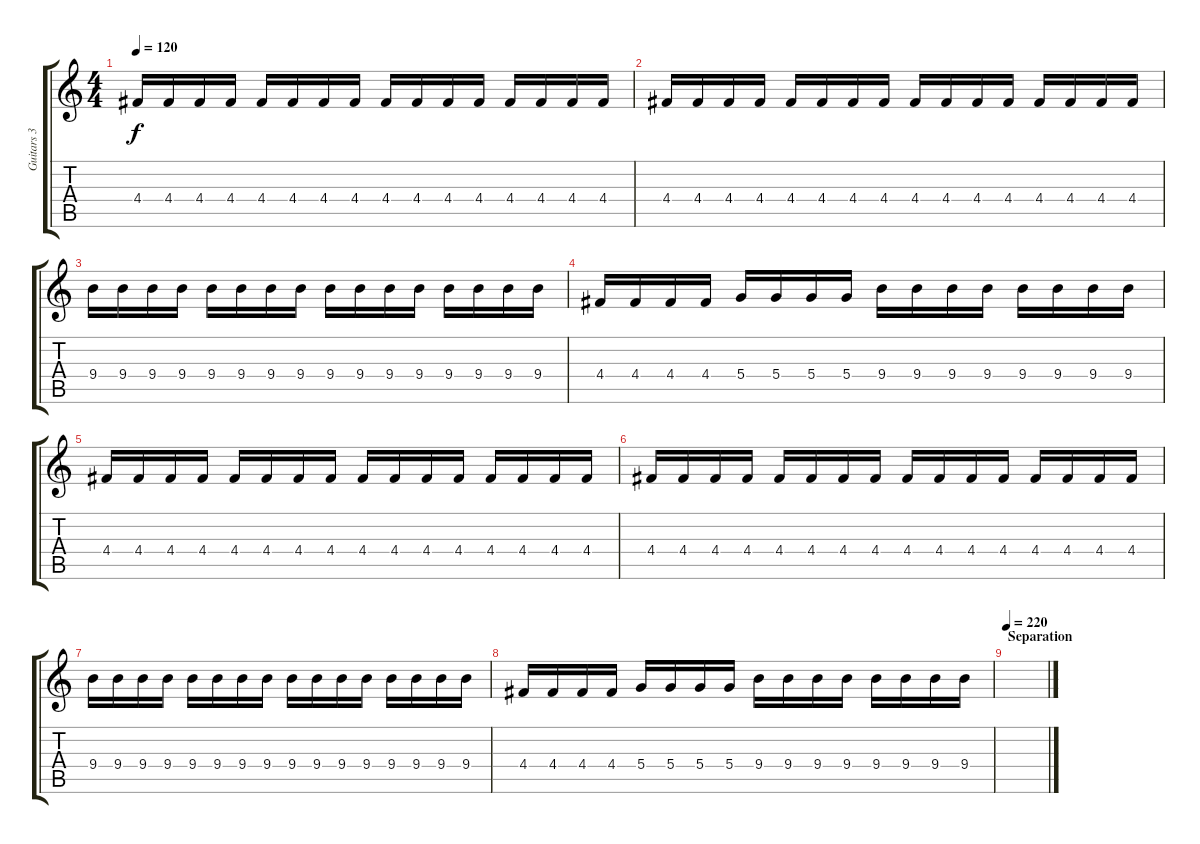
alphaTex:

\track ("Guitars 3" "Guitars 3") {instrument overdrivenguitar}
\staff {score tabs}
\tuning (E4 B3 G3 D3 A2 E2) {hide}
\ts (4 4)
\tempo 120
\clef g2
\ks c
4.4.16{dy f} 4.4.16 4.4.16 4.4.16 4.4.16 4.4.16 4.4.16 4.4.16 4.4.16 4.4.16 4.4.16 4.4.16 4.4.16 4.4.16 4.4.16 4.4.16 |
4.4.16 4.4.16 4.4.16 4.4.16 4.4.16 4.4.16 4.4.16 4.4.16 4.4.16 4.4.16 4.4.16 4.4.16 4.4.16 4.4.16 4.4.16 4.4.16 |
9.4.16 9.4.16 9.4.16 9.4.16 9.4.16 9.4.16 9.4.16 9.4.16 9.4.16 9.4.16 9.4.16 9.4.16 9.4.16 9.4.16 9.4.16 9.4.16 |
4.4.16 4.4.16 4.4.16 4.4.16 5.4.16 5.4.16 5.4.16 5.4.16 9.4.16 9.4.16 9.4.16 9.4.16 9.4.16 9.4.16 9.4.16 9.4.16 |
4.4.16 4.4.16 4.4.16 4.4.16 4.4.16 4.4.16 4.4.16 4.4.16 4.4.16 4.4.16 4.4.16 4.4.16 4.4.16 4.4.16 4.4.16 4.4.16 |
4.4.16 4.4.16 4.4.16 4.4.16 4.4.16 4.4.16 4.4.16 4.4.16 4.4.16 4.4.16 4.4.16 4.4.16 4.4.16 4.4.16 4.4.16 4.4.16 |
9.4.16 9.4.16 9.4.16 9.4.16 9.4.16 9.4.16 9.4.16 9.4.16 9.4.16 9.4.16 9.4.16 9.4.16 9.4.16 9.4.16 9.4.16 9.4.16 |
4.4.16 4.4.16 4.4.16 4.4.16 5.4.16 5.4.16 5.4.16 5.4.16 9.4.16 9.4.16 9.4.16 9.4.16 9.4.16 9.4.16 9.4.16 9.4.16 |
\section ("" "Separation")
\tempo 220
